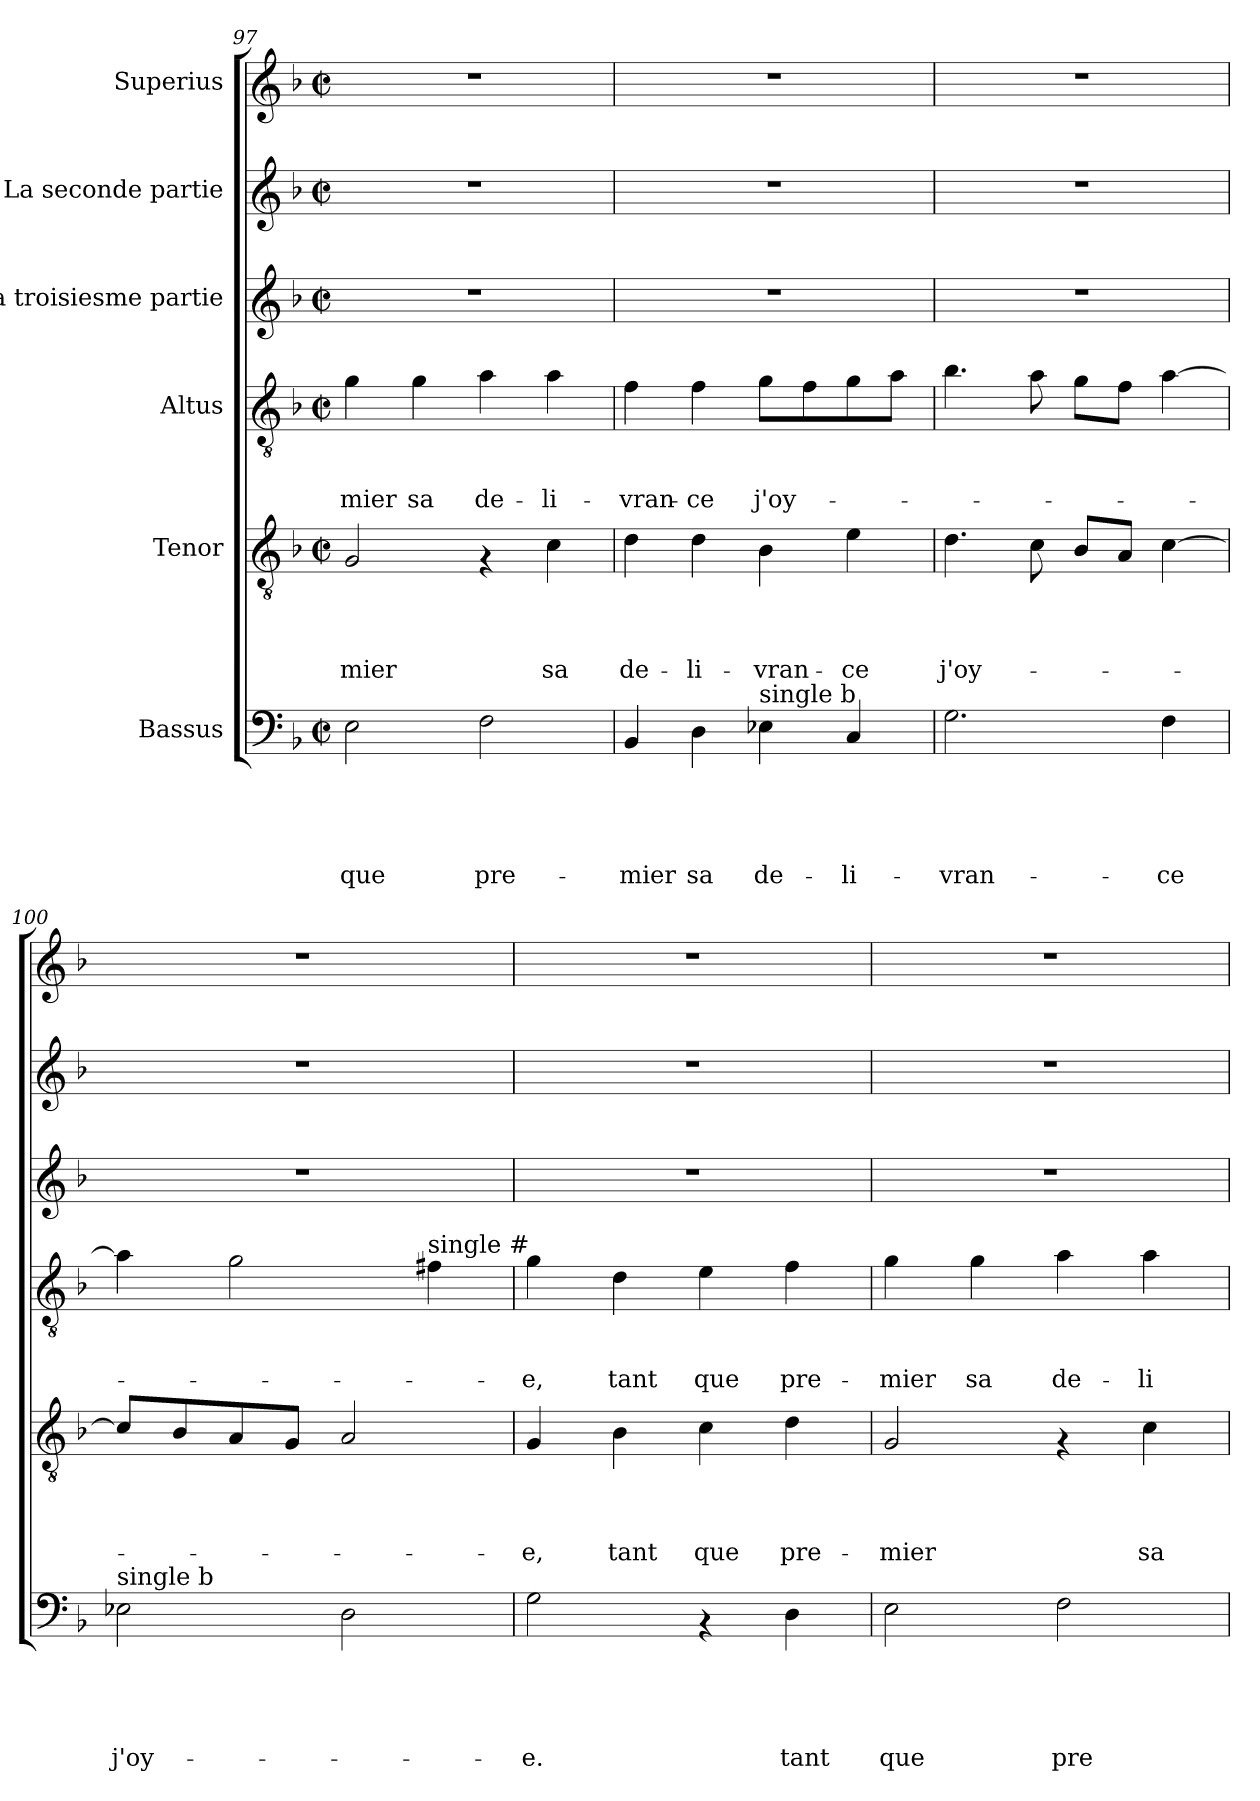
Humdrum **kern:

**kern	**text	**text	**text	**text	**text	**kern	**text	**text	**text	**text	**kern	**text	**text	**text	**kern	**kern	**kern
*part6	*part6	*part6	*part6	*part6	*part6	*part5	*part5	*part5	*part5	*part5	*part4	*part4	*part4	*part4	*part3	*part2	*part1
*staff6	*staff6	*staff6	*staff6	*staff6	*staff6	*staff5	*staff5	*staff5	*staff5	*staff5	*staff4	*staff4	*staff4	*staff4	*staff3	*staff2	*staff1
*I"Bassus	*	*	*	*	*	*I"Tenor	*	*	*	*	*I"Altus	*	*	*	*I"La troisiesme partie	*I"La seconde partie	*I"Superius
*clefF4	*	*	*	*	*	*clefGv2	*	*	*	*	*clefGv2	*	*	*	*clefG2	*clefG2	*clefG2
*k[b-]	*	*	*	*	*	*k[b-]	*	*	*	*	*k[b-]	*	*	*	*k[b-]	*k[b-]	*k[b-]
*F:	*	*	*	*	*	*F:	*	*	*	*	*F:	*	*	*	*F:	*F:	*F:
*M2/2	*	*	*	*	*	*M2/2	*	*	*	*	*M2/2	*	*	*	*M2/2	*M2/2	*M2/2
*met(c|)	*	*	*	*	*	*met(c|)	*	*	*	*	*met(c|)	*	*	*	*met(c|)	*met(c|)	*met(c|)
=97	=97	=97	=97	=97	=97	=97	=97	=97	=97	=97	=97	=97	=97	=97	=97	=97	=97
!	!	!	!	!	!LO:LY:b	!	!	!	!	!LO:LY:b	!	!	!	!LO:LY:b	!	!	!
2E\	.	.	.	.	que	2G/	.	.	.	-mier	4g\	.	.	-mier	1r	1r	1r
!	!	!	!	!	!	!	!	!	!	!	!	!	!	!LO:LY:b	!	!	!
.	.	.	.	.	.	.	.	.	.	.	4g\	.	.	sa	.	.	.
!	!	!	!	!	!LO:LY:b	!	!	!	!	!	!	!	!	!LO:LY:b	!	!	!
2F\	.	.	.	.	pre-	4rF	.	.	.	.	4a\	.	.	de-	.	.	.
!	!	!	!	!	!	!	!	!	!	!LO:LY:b	!	!	!	!LO:LY:b	!	!	!
.	.	.	.	.	.	4c\	.	.	.	sa	4a\	.	.	-li-	.	.	.
=98	=98	=98	=98	=98	=98	=98	=98	=98	=98	=98	=98	=98	=98	=98	=98	=98	=98
!	!	!	!	!	!LO:LY:b	!	!	!	!	!LO:LY:b	!	!	!	!LO:LY:b	!	!	!
4BB-/	.	.	.	.	-mier	4d\	.	.	.	de-	4f\	.	.	-vran-	1r	1r	1r
!	!	!	!	!	!LO:LY:b	!	!	!	!	!LO:LY:b	!	!	!	!LO:LY:b	!	!	!
4D\	.	.	.	.	sa	4d\	.	.	.	-li-	4f\	.	.	-ce	.	.	.
!LO:TX:a:t=single b	!	!	!	!	!	!	!	!	!	!	!	!	!	!	!	!	!
!	!	!	!	!	!LO:LY:b	!	!	!	!	!LO:LY:b	!	!	!	!LO:LY:b	!	!	!
4E-\	.	.	.	.	de-	4B-\	.	.	.	-vran-	8g\L	.	.	j'oy-	.	.	.
.	.	.	.	.	.	.	.	.	.	.	8f\	.	.	.	.	.	.
!	!	!	!	!	!LO:LY:b	!	!	!	!	!LO:LY:b	!	!	!	!	!	!	!
4C/	.	.	.	.	-li-	4e\	.	.	.	-ce	8g\	.	.	.	.	.	.
.	.	.	.	.	.	.	.	.	.	.	8a\J	.	.	.	.	.	.
!!LO:PB:g=z
=99	=99	=99	=99	=99	=99	=99	=99	=99	=99	=99	=99	=99	=99	=99	=99	=99	=99
!	!	!	!	!	!LO:LY:b	!	!	!	!	!LO:LY:b	!	!	!	!	!	!	!
2.G\	.	.	.	.	-vran-	4.d\	.	.	.	j'oy-	4.b-\	.	.	.	1r	1r	1r
.	.	.	.	.	.	8c\	.	.	.	.	8a\	.	.	.	.	.	.
.	.	.	.	.	.	8B-/L	.	.	.	.	8g\L	.	.	.	.	.	.
.	.	.	.	.	.	8A/J	.	.	.	.	8f\J	.	.	.	.	.	.
!	!	!	!	!	!LO:LY:b	!	!	!	!	!	!	!	!	!	!	!	!
4F\	.	.	.	.	-ce	[>4c\	.	.	.	.	[>4a\	.	.	.	.	.	.
=100	=100	=100	=100	=100	=100	=100	=100	=100	=100	=100	=100	=100	=100	=100	=100	=100	=100
!LO:TX:a:t=single b	!	!	!	!	!	!	!	!	!	!	!	!	!	!	!	!	!
!	!	!	!	!	!LO:LY:b	!	!	!	!	!	!	!	!	!	!	!	!
2E-\	.	.	.	.	j'oy-	8c/L]	.	.	.	.	4a\]	.	.	.	1r	1r	1r
.	.	.	.	.	.	8B-/	.	.	.	.	.	.	.	.	.	.	.
.	.	.	.	.	.	8A/	.	.	.	.	2g\	.	.	.	.	.	.
.	.	.	.	.	.	8G/J	.	.	.	.	.	.	.	.	.	.	.
2D\	.	.	.	.	.	2A/	.	.	.	.	.	.	.	.	.	.	.
!	!	!	!	!	!	!	!	!	!	!	!LO:TX:a:t=single #	!	!	!	!	!	!
.	.	.	.	.	.	.	.	.	.	.	4f#\	.	.	.	.	.	.
=101	=101	=101	=101	=101	=101	=101	=101	=101	=101	=101	=101	=101	=101	=101	=101	=101	=101
!	!	!	!	!	!LO:LY:b	!	!	!	!	!LO:LY:b	!	!	!	!LO:LY:b	!	!	!
2G\	.	.	.	.	-e.	4G/	.	.	.	-e,	4g\	.	.	-e,	1r	1r	1r
!	!	!	!	!	!	!	!	!	!	!LO:LY:b	!	!	!	!LO:LY:b	!	!	!
.	.	.	.	.	.	4B-\	.	.	.	tant	4d\	.	.	tant	.	.	.
!	!	!	!	!	!	!	!	!	!	!LO:LY:b	!	!	!	!LO:LY:b	!	!	!
4rAA	.	.	.	.	.	4c\	.	.	.	que	4e\	.	.	que	.	.	.
!	!	!	!	!	!LO:LY:b	!	!	!	!	!LO:LY:b	!	!	!	!LO:LY:b	!	!	!
4D\	.	.	.	.	tant	4d\	.	.	.	pre-	4f\	.	.	pre-	.	.	.
=102	=102	=102	=102	=102	=102	=102	=102	=102	=102	=102	=102	=102	=102	=102	=102	=102	=102
!	!	!	!	!	!LO:LY:b	!	!	!	!	!LO:LY:b	!	!	!	!LO:LY:b	!	!	!
2E\	.	.	.	.	que	2G/	.	.	.	-mier	4g\	.	.	-mier	1r	1r	1r
!	!	!	!	!	!	!	!	!	!	!	!	!	!	!LO:LY:b	!	!	!
.	.	.	.	.	.	.	.	.	.	.	4g\	.	.	sa	.	.	.
!	!	!	!	!	!LO:LY:b	!	!	!	!	!	!	!	!	!LO:LY:b	!	!	!
2F\	.	.	.	.	pre-	4rF	.	.	.	.	4a\	.	.	de-	.	.	.
!	!	!	!	!	!	!	!	!	!	!LO:LY:b	!	!	!	!LO:LY:b	!	!	!
.	.	.	.	.	.	4c\	.	.	.	sa	4a\	.	.	-li-	.	.	.
=	=	=	=	=	=	=	=	=	=	=	=	=	=	=	=	=	=
*-	*-	*-	*-	*-	*-	*-	*-	*-	*-	*-	*-	*-	*-	*-	*-	*-	*-
